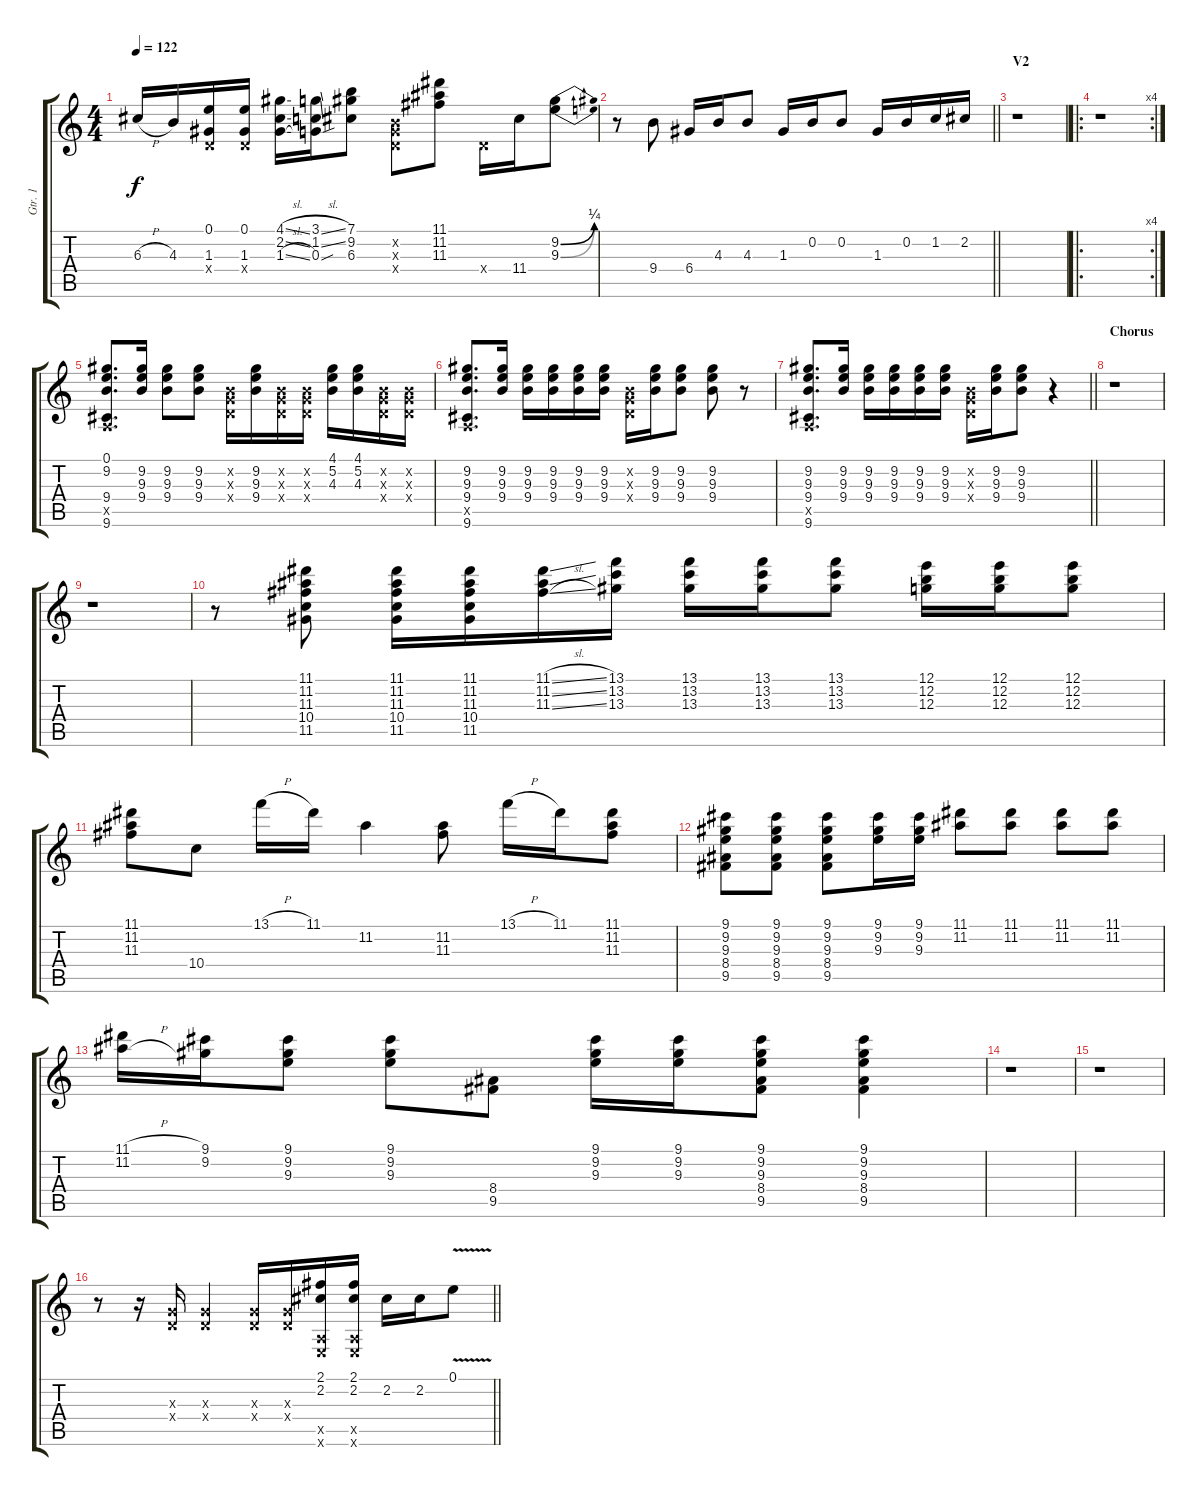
\track ("Gtr. 1" "Gtr. 1") {instrument distortionguitar}
\staff {score tabs}
\tuning (E4 B3 G3 D3 A2 E2) {hide}
\ts (4 4)
\tempo 122
\clef g2
\ks c
6.3{h}.16{dy f} 4.3.16 (0.1 1.3 0.4{x}).16 (0.1 1.3 0.4{x}).16 (4.1{sl} 2.2{sl} 1.3{sl}).16 (3.1{sl} 1.2{sl} 0.3{sou}).16 (7.1 9.2 6.3).8 (0.2{x} 0.3{x} 0.4{x}).8 (11.1 11.2 11.3).8 0.4{x}.16 11.4.16 (9.2{be (bend 0 0 60 1)} 9.3{be (bend 0 0 60 1)}).8 |
\barLineRight lightlight
r.8 9.4.8 6.4.16 4.3.16 4.3.8 1.3.16 0.2.16 0.2.8 1.3.16 0.2.16 1.2.16 2.2.16 |
\section ("" "V2")
r.1 |
\ro
\rc 4
r.1 |
(0.1 9.2 9.4 0.5{x} 9.6).8{d} (9.2 9.3 9.4).16 (9.2 9.3 9.4).8 (9.2 9.3 9.4).8 (0.2{x} 0.3{x} 0.4{x}).16 (9.2 9.3 9.4).16 (0.2{x} 0.3{x} 0.4{x}).16 (0.2{x} 0.3{x} 0.4{x}).16 (4.1 5.2 4.3).16 (4.1 5.2 4.3).16 (0.2{x} 0.3{x} 0.4{x}).16 (0.2{x} 0.3{x} 0.4{x}).16 |
(9.2 9.3 9.4 0.5{x} 9.6).8{d} (9.2 9.3 9.4).16 (9.2 9.3 9.4).16 (9.2 9.3 9.4).16 (9.2 9.3 9.4).16 (9.2 9.3 9.4).16 (0.2{x} 0.3{x} 0.4{x}).16 (9.2 9.3 9.4).16 (9.2 9.3 9.4).8 (9.2 9.3 9.4).8 r.8 |
\barLineRight lightlight
(9.2 9.3 9.4 0.5{x} 9.6).8{d} (9.2 9.3 9.4).16 (9.2 9.3 9.4).16 (9.2 9.3 9.4).16 (9.2 9.3 9.4).16 (9.2 9.3 9.4).16 (0.2{x} 0.3{x} 0.4{x}).16 (9.2 9.3 9.4).16 (9.2 9.3 9.4).8 r.4 |
\section ("" "Chorus")
r.1 |
r.1 |
r.8 (11.1 11.2 11.3 10.4 11.5).8 (11.1 11.2 11.3 10.4 11.5).16 (11.1 11.2 11.3 10.4 11.5).16 (11.1{sl} 11.2{sl} 11.3{sl}).16 (13.1 13.2 13.3).16 (13.1 13.2 13.3).16 (13.1 13.2 13.3).16 (13.1 13.2 13.3).8 (12.1 12.2 12.3).16 (12.1 12.2 12.3).16 (12.1 12.2 12.3).8 |
(11.1 11.2 11.3).8 10.4.8 13.1{h}.16 11.1.16 11.2.4 (11.2 11.3).8 13.1{h}.16 11.1.16 (11.1 11.2 11.3).8 |
(9.1 9.2 9.3 8.4 9.5).8 (9.1 9.2 9.3 8.4 9.5).8 (9.1 9.2 9.3 8.4 9.5).8 (9.1 9.2 9.3).16 (9.1 9.2 9.3).16 (11.1 11.2).8 (11.1 11.2).8 (11.1 11.2).8 (11.1 11.2).8 |
(11.1{h} 11.2{h}).16 (9.1 9.2).16 (9.1 9.2 9.3).8 (9.1 9.2 9.3).8 (8.4 9.5).8 (9.1 9.2 9.3).16 (9.1 9.2 9.3).16 (9.1 9.2 9.3 8.4 9.5).8 (9.1 9.2 9.3 8.4 9.5).4 |
r.1 |
r.1 |
\barLineRight lightlight
r.8 r.16 (0.3{x} 0.4{x}).16 (0.3{x} 0.4{x}).4 (0.3{x} 0.4{x}).16 (0.3{x} 0.4{x}).16 (2.1 2.2 0.5{x} 0.6{x}).16 (2.1 2.2 0.5{x} 0.6{x}).16 2.2.16 2.2.16 0.1{v}.8
